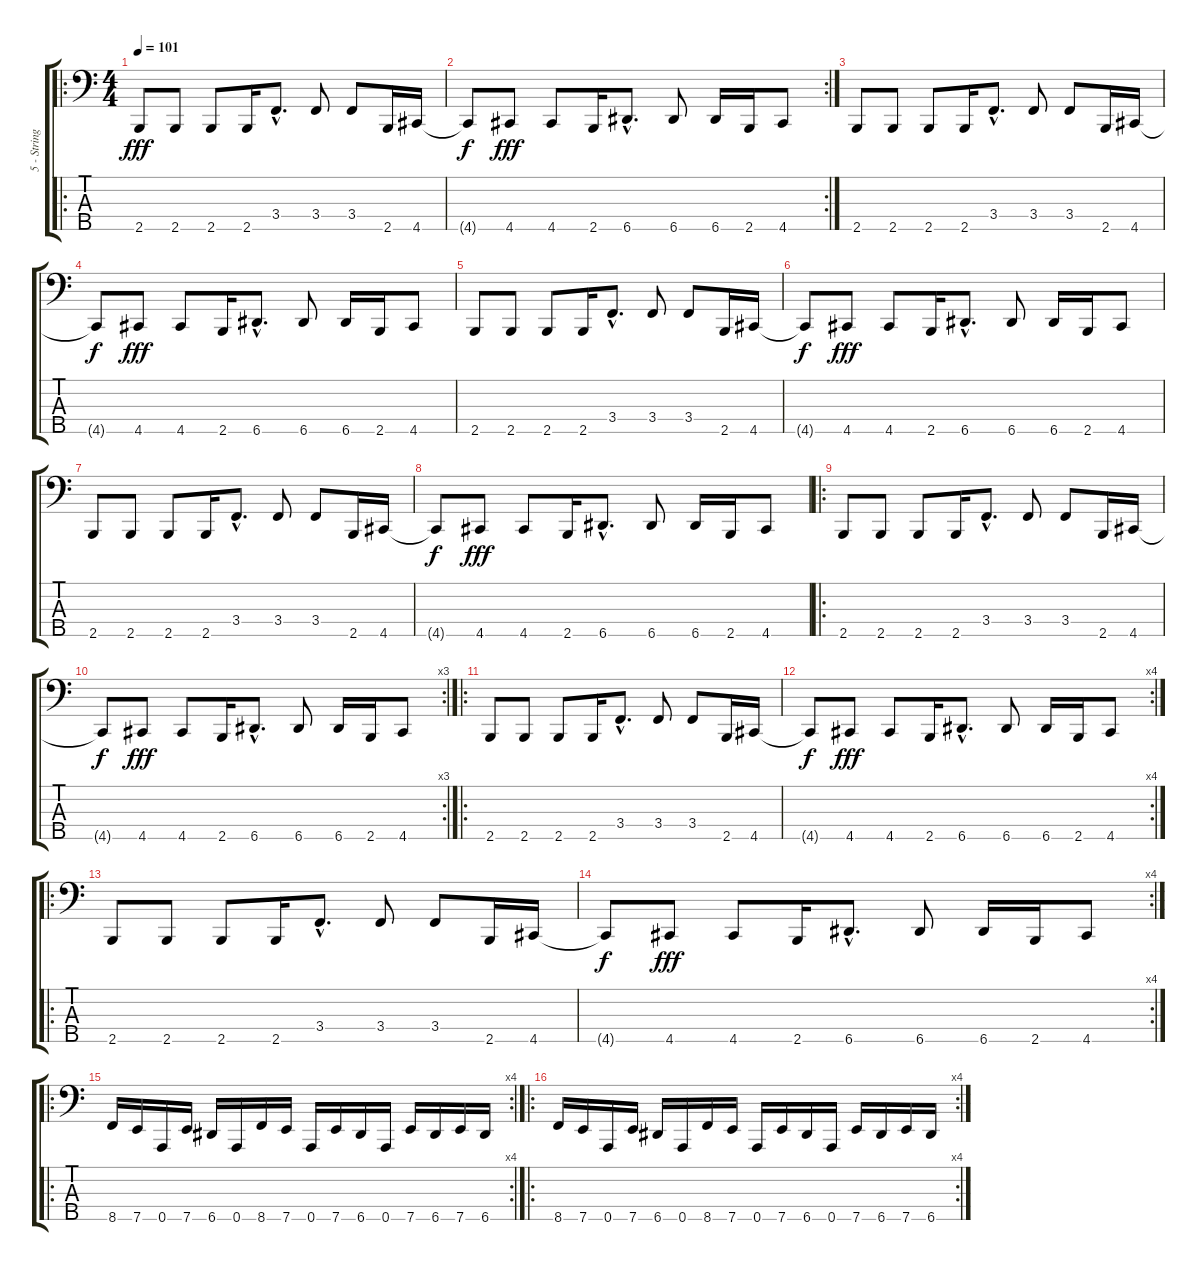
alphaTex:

\track ("5 - String" "5 - String") {instrument electricbassfinger}
\staff {score tabs}
\tuning (E2 B1 G1 D1 A0) {hide}
\ro
\ts (4 4)
\tempo 101
\clef f4
\ks c
2.5.8{dy fff instrument electricbassfinger} 2.5.8 2.5.8 2.5.16 3.4{hac}.8{d} 3.4.8 3.4.8 2.5.16 4.5.16 |
\rc 2
4.5{t}.8{dy f} 4.5.8{dy fff} 4.5.8 2.5.16 6.5{hac}.8{d} 6.5.8 6.5.16 2.5.16 4.5.8 |
2.5.8 2.5.8 2.5.8 2.5.16 3.4{hac}.8{d} 3.4.8 3.4.8 2.5.16 4.5.16 |
4.5{t}.8{dy f} 4.5.8{dy fff} 4.5.8 2.5.16 6.5{hac}.8{d} 6.5.8 6.5.16 2.5.16 4.5.8 |
2.5.8 2.5.8 2.5.8 2.5.16 3.4{hac}.8{d} 3.4.8 3.4.8 2.5.16 4.5.16 |
4.5{t}.8{dy f} 4.5.8{dy fff} 4.5.8 2.5.16 6.5{hac}.8{d} 6.5.8 6.5.16 2.5.16 4.5.8 |
2.5.8 2.5.8 2.5.8 2.5.16 3.4{hac}.8{d} 3.4.8 3.4.8 2.5.16 4.5.16 |
4.5{t}.8{dy f} 4.5.8{dy fff} 4.5.8 2.5.16 6.5{hac}.8{d} 6.5.8 6.5.16 2.5.16 4.5.8 |
\ro
2.5.8 2.5.8 2.5.8 2.5.16 3.4{hac}.8{d} 3.4.8 3.4.8 2.5.16 4.5.16 |
\rc 3
4.5{t}.8{dy f} 4.5.8{dy fff} 4.5.8 2.5.16 6.5{hac}.8{d} 6.5.8 6.5.16 2.5.16 4.5.8 |
\ro
2.5.8 2.5.8 2.5.8 2.5.16 3.4{hac}.8{d} 3.4.8 3.4.8 2.5.16 4.5.16 |
\rc 4
4.5{t}.8{dy f} 4.5.8{dy fff} 4.5.8 2.5.16 6.5{hac}.8{d} 6.5.8 6.5.16 2.5.16 4.5.8 |
\ro
2.5.8 2.5.8 2.5.8 2.5.16 3.4{hac}.8{d} 3.4.8 3.4.8 2.5.16 4.5.16 |
\rc 4
4.5{t}.8{dy f} 4.5.8{dy fff} 4.5.8 2.5.16 6.5{hac}.8{d} 6.5.8 6.5.16 2.5.16 4.5.8 |
\ro
\rc 4
8.5.16 7.5.16 0.5.16 7.5.16 6.5.16 0.5.16 8.5.16 7.5.16 0.5.16 7.5.16 6.5.16 0.5.16 7.5.16 6.5.16 7.5.16 6.5.16 |
\ro
\rc 4
8.5.16 7.5.16 0.5.16 7.5.16 6.5.16 0.5.16 8.5.16 7.5.16 0.5.16 7.5.16 6.5.16 0.5.16 7.5.16 6.5.16 7.5.16 6.5.16
